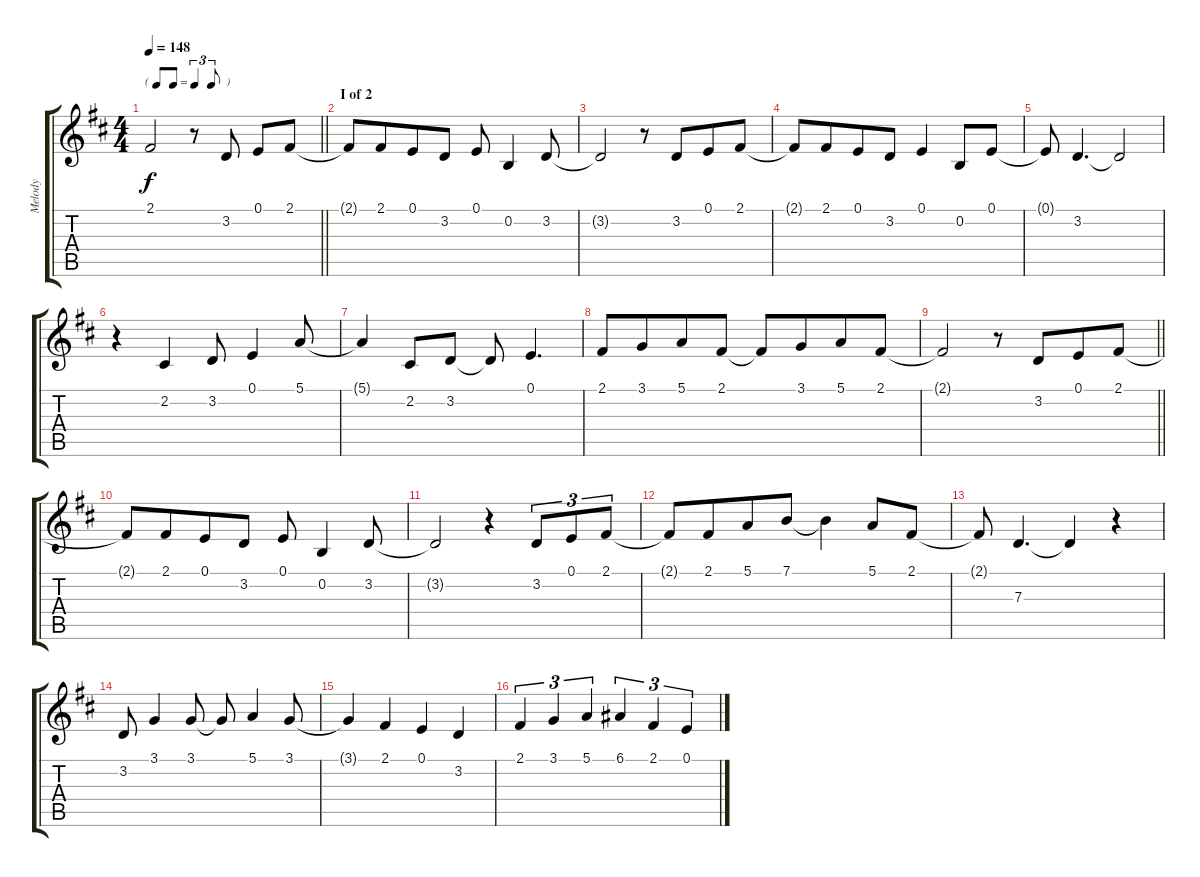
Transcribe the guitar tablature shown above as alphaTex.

\track ("Melody" "Melody") {instrument fx4atmosphere}
\staff {score tabs}
\tuning (E4 B3 G3 D3 A2 E2) {hide}
\ts (4 4)
\tf triplet8th
\tempo 148
\clef g2
\barLineRight lightlight
\ks bminor
2.1.2{dy f} r.8 3.2.8 0.1.8 2.1.8 |
\section ("" "I of 2")
2.1{t}.8 2.1.8{beam merge} 0.1.8 3.2.8 0.1.8 0.2.4 3.2.8 |
3.2{t}.2 r.8 3.2.8{beam merge} 0.1.8 2.1.8 |
2.1{t}.8 2.1.8{beam merge} 0.1.8 3.2.8 0.1.4{beam merge} 0.2.8 0.1.8 |
0.1{t}.8 3.2.4{d} 3.2{t}.2 |
r.4 2.2.4 3.2.8 0.1.4 5.1.8 |
5.1{t}.4 2.2.8 3.2.8 3.2{t}.8 0.1.4{d} |
2.1.8 3.1.8{beam merge} 5.1.8 2.1.8 2.1{t}.8 3.1.8{beam merge} 5.1.8 2.1.8 |
\barLineRight lightlight
2.1{t}.2 r.8 3.2.8{beam merge} 0.1.8 2.1.8 |
2.1{t}.8 2.1.8{beam merge} 0.1.8 3.2.8 0.1.8 0.2.4 3.2.8 |
3.2{t}.2 r.4 3.2.8{tu (3 2)} 0.1.8{tu (3 2)} 2.1.8{tu (3 2)} |
2.1{t}.8 2.1.8{beam merge} 5.1.8 7.1.8 7.1{t}.4 5.1.8 2.1.8 |
2.1{t}.8 7.3.4{d} 7.3{t}.4 r.4 |
3.2.8 3.1.4 3.1.8 3.1{t}.8 5.1.4 3.1.8 |
3.1{t}.4 2.1.4 0.1.4 3.2.4 |
2.1.4{tu (3 2)} 3.1.4{tu (3 2)} 5.1.4{tu (3 2)} 6.1.4{tu (3 2)} 2.1.4{tu (3 2)} 0.1.4{tu (3 2)}
